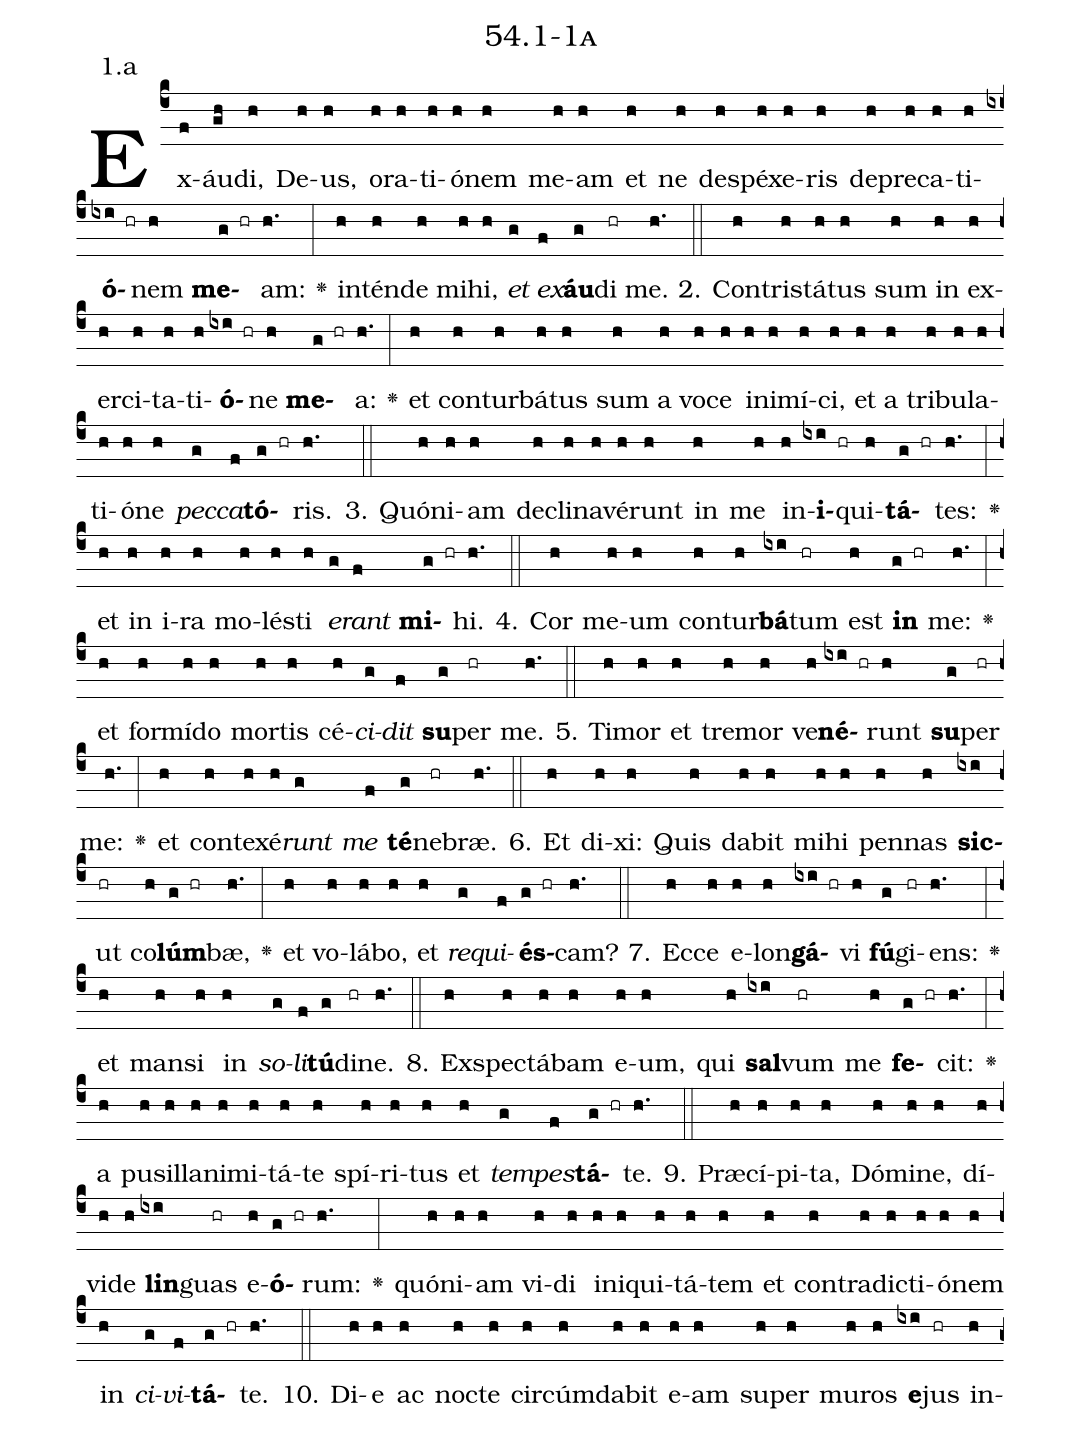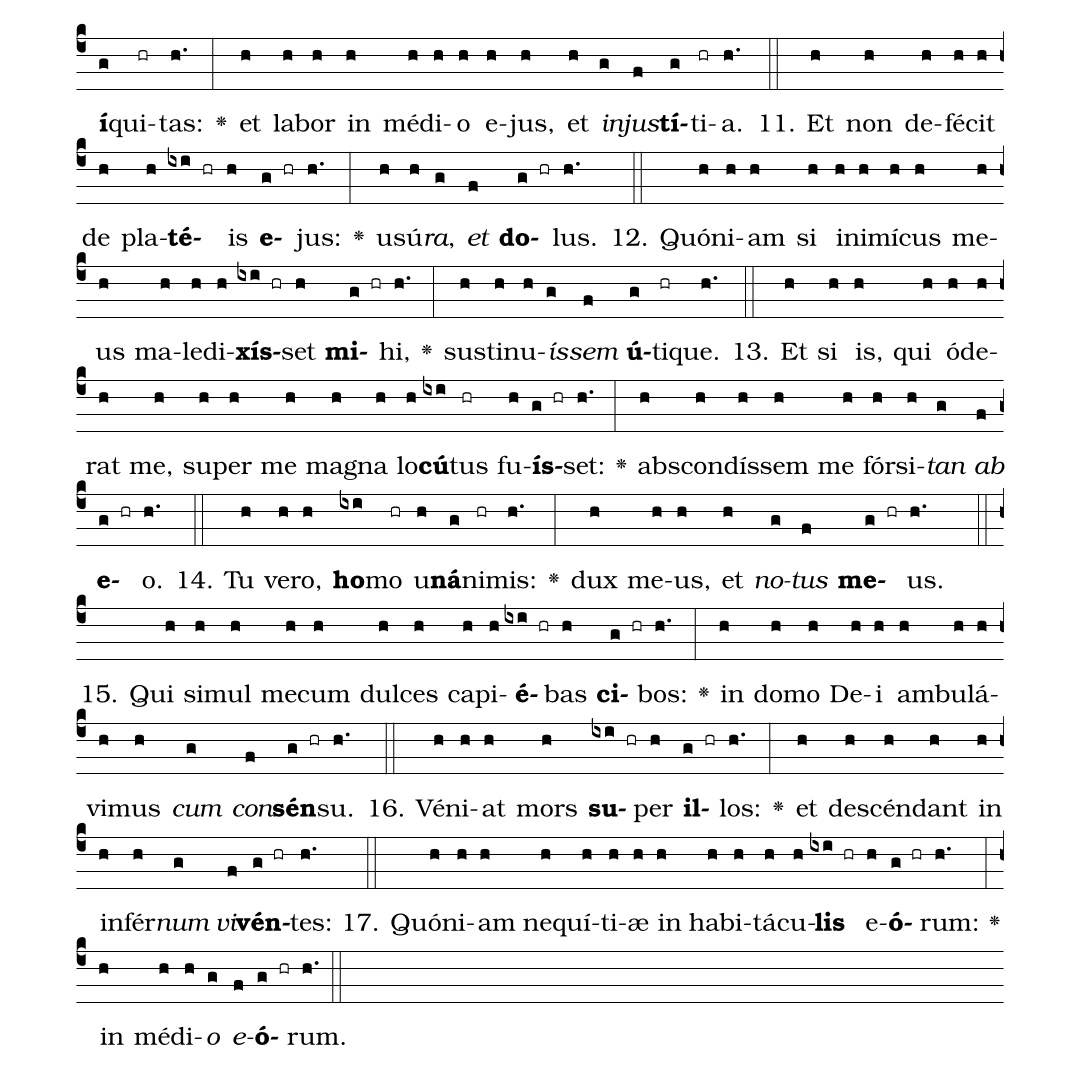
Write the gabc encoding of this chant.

name: 54.1-1a;
annotation: 1.a;
%%
(c4)Ex(f)áu(gh)di,(h) De(h)us,(h) o(h)ra(h)ti(h)ó(h)nem(h) me(h)am(h) et(h) ne(h) de(h)spé(h)xe(h)ris(h) de(h)pre(h)ca(h)ti(h)<b>ó</b>(ixi hr)nem(h) <b>me</b>(g hr)am:(h.) <v>\greheightstar</v>(:) in(h)tén(h)de(h) mi(h)hi,(h) <i>et</i>(g) <i>ex</i>(f)<b>áu</b>(g)di(hr) me.(h.) (::)
2. Con(h)tris(h)tá(h)tus(h) sum(h) in(h) ex(h)er(h)ci(h)ta(h)ti(h)<b>ó</b>(ixi hr)ne(h) <b>me</b>(g hr)a:(h.) <v>\greheightstar</v>(:) et(h) con(h)tur(h)bá(h)tus(h) sum(h) a(h) vo(h)ce(h) in(h)i(h)mí(h)ci,(h) et(h) a(h) tri(h)bu(h)la(h)ti(h)ó(h)ne(h) <i>pec</i>(g)<i>ca</i>(f)<b>tó</b>(g hr)ris.(h.) (::)
3. Quón(h)i(h)am(h) de(h)cli(h)na(h)vé(h)runt(h) in(h) me(h) in(h)<b>i</b>(ixi hr)qui(h)<b>tá</b>(g hr)tes:(h.) <v>\greheightstar</v>(:) et(h) in(h) i(h)ra(h) mo(h)lés(h)ti(h) <i>e</i>(g)<i>rant</i>(f) <b>mi</b>(g hr)hi.(h.) (::)
4. Cor(h) me(h)um(h) con(h)tur(h)<b>bá</b>(ixi)tum(hr) est(h) <b>in</b>(g hr) me:(h.) <v>\greheightstar</v>(:) et(h) for(h)mí(h)do(h) mor(h)tis(h) cé(h)<i>ci</i>(g)<i>dit</i>(f) <b>su</b>(g)per(hr) me.(h.) (::)
5. Ti(h)mor(h) et(h) tre(h)mor(h) ve(h)<b>né</b>(ixi hr)runt(h) <b>su</b>(g)per(hr) me:(h.) <v>\greheightstar</v>(:) et(h) con(h)te(h)xé(h)<i>runt</i>(g) <i>me</i>(f) <b>té</b>(g)ne(hr)bræ.(h.) (::)
6. Et(h) di(h)xi:(h) Quis(h) da(h)bit(h) mi(h)hi(h) pen(h)nas(h) <b>sic</b>(ixi)ut(hr) co(h)<b>lúm</b>(g hr)bæ,(h.) <v>\greheightstar</v>(:) et(h) vo(h)lá(h)bo,(h) et(h) <i>re</i>(g)<i>qui</i>(f)<b>és</b>(g hr)cam?(h.) (::)
7. Ec(h)ce(h) e(h)lon(h)<b>gá</b>(ixi hr)vi(h) <b>fú</b>(g)gi(hr)ens:(h.) <v>\greheightstar</v>(:) et(h) man(h)si(h) in(h) <i>so</i>(g)<i>li</i>(f)<b>tú</b>(g)di(hr)ne.(h.) (::)
8. Ex(h)spec(h)tá(h)bam(h) e(h)um,(h) qui(h) <b>sal</b>(ixi)vum(hr) me(h) <b>fe</b>(g hr)cit:(h.) <v>\greheightstar</v>(:) a(h) pu(h)sil(h)la(h)ni(h)mi(h)tá(h)te(h) spí(h)ri(h)tus(h) et(h) <i>tem</i>(g)<i>pes</i>(f)<b>tá</b>(g hr)te.(h.) (::)
9. Præ(h)cí(h)pi(h)ta,(h) Dó(h)mi(h)ne,(h) dí(h)vi(h)de(h) <b>lin</b>(ixi)guas(hr) e(h)<b>ó</b>(g hr)rum:(h.) <v>\greheightstar</v>(:) quón(h)i(h)am(h) vi(h)di(h) in(h)i(h)qui(h)tá(h)tem(h) et(h) con(h)tra(h)dic(h)ti(h)ó(h)nem(h) in(h) <i>ci</i>(g)<i>vi</i>(f)<b>tá</b>(g hr)te.(h.) (::)
10. Di(h)e(h) ac(h) noc(h)te(h) cir(h)cúm(h)da(h)bit(h) e(h)am(h) su(h)per(h) mu(h)ros(h) <b>e</b>(ixi)jus(hr) in(h)<b>í</b>(g)qui(hr)tas:(h.) <v>\greheightstar</v>(:) et(h) la(h)bor(h) in(h) mé(h)di(h)o(h) e(h)jus,(h) et(h) <i>in</i>(g)<i>jus</i>(f)<b>tí</b>(g)ti(hr)a.(h.) (::)
11. Et(h) non(h) de(h)fé(h)cit(h) de(h) pla(h)<b>té</b>(ixi hr)is(h) <b>e</b>(g hr)jus:(h.) <v>\greheightstar</v>(:) u(h)sú(h)<i>ra</i>,(g) <i>et</i>(f) <b>do</b>(g hr)lus.(h.) (::)
12. Quón(h)i(h)am(h) si(h) in(h)i(h)mí(h)cus(h) me(h)us(h) ma(h)le(h)di(h)<b>xís</b>(ixi hr)set(h) <b>mi</b>(g hr)hi,(h.) <v>\greheightstar</v>(:) sus(h)ti(h)nu(h)<i>ís</i>(g)<i>sem</i>(f) <b>ú</b>(g)ti(hr)que.(h.) (::)
13. Et(h) si(h) is,(h) qui(h) ó(h)de(h)rat(h) me,(h) su(h)per(h) me(h) ma(h)gna(h) lo(h)<b>cú</b>(ixi)tus(hr) fu(h)<b>ís</b>(g hr)set:(h.) <v>\greheightstar</v>(:) abs(h)con(h)dís(h)sem(h) me(h) fór(h)si(h)<i>tan</i>(g) <i>ab</i>(f) <b>e</b>(g hr)o.(h.) (::)
14. Tu(h) ve(h)ro,(h) <b>ho</b>(ixi)mo(hr) u(h)<b>ná</b>(g)ni(hr)mis:(h.) <v>\greheightstar</v>(:) dux(h) me(h)us,(h) et(h) <i>no</i>(g)<i>tus</i>(f) <b>me</b>(g hr)us.(h.) (::)
15. Qui(h) si(h)mul(h) me(h)cum(h) dul(h)ces(h) ca(h)pi(h)<b>é</b>(ixi hr)bas(h) <b>ci</b>(g hr)bos:(h.) <v>\greheightstar</v>(:) in(h) do(h)mo(h) De(h)i(h) am(h)bu(h)lá(h)vi(h)mus(h) <i>cum</i>(g) <i>con</i>(f)<b>sén</b>(g hr)su.(h.) (::)
16. Vé(h)ni(h)at(h) mors(h) <b>su</b>(ixi hr)per(h) <b>il</b>(g hr)los:(h.) <v>\greheightstar</v>(:) et(h) de(h)scén(h)dant(h) in(h) in(h)fér(h)<i>num</i>(g) <i>vi</i>(f)<b>vén</b>(g hr)tes:(h.) (::)
17. Quón(h)i(h)am(h) ne(h)quí(h)ti(h)æ(h) in(h) ha(h)bi(h)tá(h)cu(h)<b>lis</b>(ixi hr) e(h)<b>ó</b>(g hr)rum:(h.) <v>\greheightstar</v>(:) in(h) mé(h)di(h)<i>o</i>(g) <i>e</i>(f)<b>ó</b>(g hr)rum.(h.) (::)
